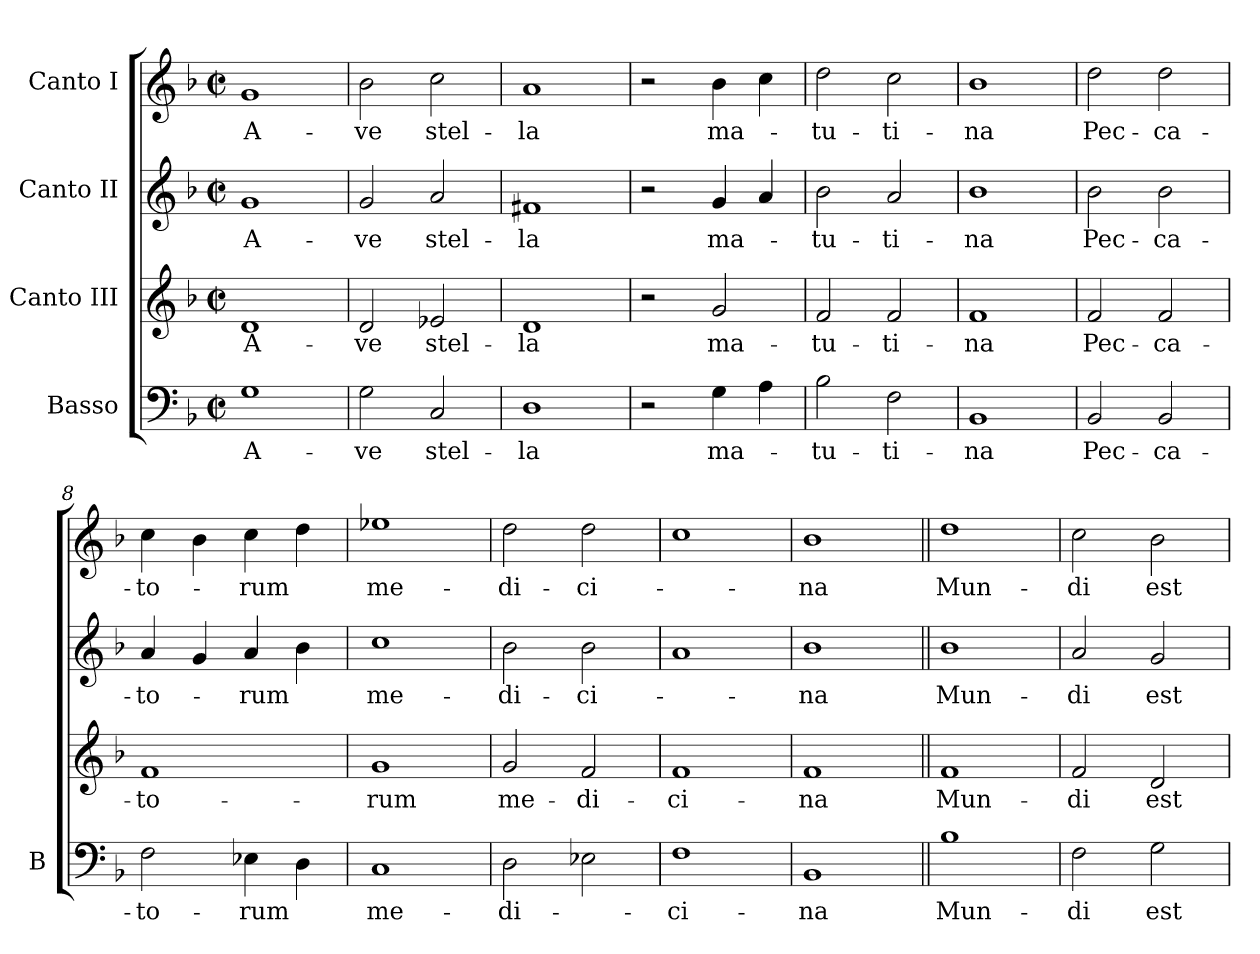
**kern	**text	**kern	**text	**kern	**text	**kern	**text
*part4	*part4	*part3	*part3	*part2	*part2	*part1	*part1
*staff4	*staff4	*staff3	*staff3	*staff2	*staff2	*staff1	*staff1
*I"Basso	*	*I"Canto III	*	*I"Canto II	*	*I"Canto I	*
*I'B	*	*	*	*	*	*	*
*clefF4	*	*clefG2	*	*clefG2	*	*clefG2	*
*k[b-]	*	*k[b-]	*	*k[b-]	*	*k[b-]	*
*M2/2	*	*M2/2	*	*M2/2	*	*M2/2	*
*met(c|)	*	*met(c|)	*	*met(c|)	*	*met(c|)	*
=1	=1	=1	=1	=1	=1	=1	=1
1G	A-	1d	A-	1g	A-	1g	A-
=2	=2	=2	=2	=2	=2	=2	=2
2G\	-ve	2d/	-ve	2g/	-ve	2b-\	-ve
2C/	stel-	2e-X/	stel-	2a/	stel-	2cc\	stel-
=3	=3	=3	=3	=3	=3	=3	=3
1D	-la	1d	-la	1f#X	-la	1a	-la
=4	=4	=4	=4	=4	=4	=4	=4
2r	.	2r	.	2r	.	2r	.
4G\	ma-	2g/	ma-	4g/	ma-	4b-\	ma-
4A\	.	.	.	4a/	.	4cc\	.
=5	=5	=5	=5	=5	=5	=5	=5
2B-\	-tu-	2f/	-tu-	2b-\	-tu-	2dd\	-tu-
2F\	-ti-	2f/	-ti-	2a/	-ti-	2cc\	-ti-
=6	=6	=6	=6	=6	=6	=6	=6
1BB-	-na	1f	-na	1b-	-na	1b-	-na
=7	=7	=7	=7	=7	=7	=7	=7
2BB-/	Pec-	2f/	Pec-	2b-\	Pec-	2dd\	Pec-
2BB-/	-ca-	2f/	-ca-	2b-\	-ca-	2dd\	-ca-
=8	=8	=8	=8	=8	=8	=8	=8
2F\	-to-	1f	-to-	4a/	-to-	4cc\	-to-
.	.	.	.	4g/	.	4b-\	.
4E-X\	-rum	.	.	4a/	-rum	4cc\	-rum
4D\	.	.	.	4b-\	.	4dd\	.
=9	=9	=9	=9	=9	=9	=9	=9
1C	me-	1g	-rum	1cc	me-	1ee-X	me-
=10	=10	=10	=10	=10	=10	=10	=10
2D\	-di-	2g/	me-	2b-\	-di-	2dd\	-di-
2E-X\	.	2f/	-di-	2b-\	-ci-	2dd\	-ci-
=11	=11	=11	=11	=11	=11	=11	=11
1F	-ci-	1f	-ci-	1a	.	1cc	.
=12	=12	=12	=12	=12	=12	=12	=12
1BB-	-na	1f	-na	1b-	-na	1b-	-na
=13||	=13||	=13||	=13||	=13||	=13||	=13||	=13||
1B-	Mun-	1f	Mun-	1b-	Mun-	1dd	Mun-
=14	=14	=14	=14	=14	=14	=14	=14
2F\	-di	2f/	-di	2a/	-di	2cc\	-di
2G\	est	2d/	est	2g/	est	2b-\	est
=	=	=	=	=	=	=	=
*-	*-	*-	*-	*-	*-	*-	*-
